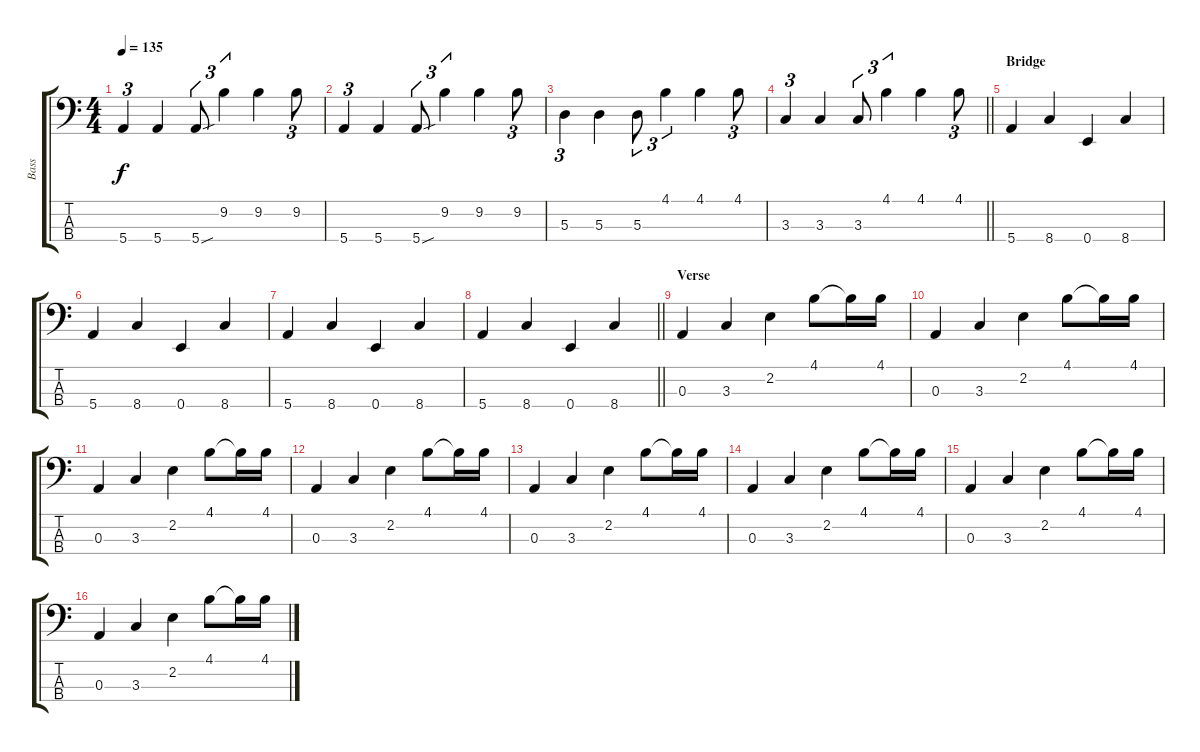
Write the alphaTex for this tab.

\track ("Bass" "Bass") {instrument electricbassfinger}
\staff {score tabs}
\tuning (G2 D2 A1 E1) {hide}
\ts (4 4)
\tempo 135
\clef f4
\ks c
5.4.4{tu (3 2) dy f} 5.4.4 5.4{sou}.8{tu (3 2)} 9.2.4{tu (3 2)} 9.2.4 9.2.8{tu (3 2)} |
5.4.4{tu (3 2)} 5.4.4 5.4{sou}.8{tu (3 2)} 9.2.4{tu (3 2)} 9.2.4 9.2.8{tu (3 2)} |
5.3.4{tu (3 2)} 5.3.4 5.3.8{tu (3 2)} 4.1.4{tu (3 2)} 4.1.4 4.1.8{tu (3 2)} |
\barLineRight lightlight
3.3.4{tu (3 2)} 3.3.4 3.3.8{tu (3 2)} 4.1.4{tu (3 2)} 4.1.4 4.1.8{tu (3 2)} |
\section ("" "Bridge")
5.4.4 8.4.4 0.4.4 8.4.4 |
5.4.4 8.4.4 0.4.4 8.4.4 |
5.4.4 8.4.4 0.4.4 8.4.4 |
\barLineRight lightlight
5.4.4 8.4.4 0.4.4 8.4.4 |
\section ("" "Verse")
0.3.4 3.3.4 2.2.4 4.1.8 4.1{t}.16 4.1.16 |
0.3.4 3.3.4 2.2.4 4.1.8 4.1{t}.16 4.1.16 |
0.3.4 3.3.4 2.2.4 4.1.8 4.1{t}.16 4.1.16 |
0.3.4 3.3.4 2.2.4 4.1.8 4.1{t}.16 4.1.16 |
0.3.4 3.3.4 2.2.4 4.1.8 4.1{t}.16 4.1.16 |
0.3.4 3.3.4 2.2.4 4.1.8 4.1{t}.16 4.1.16 |
0.3.4 3.3.4 2.2.4 4.1.8 4.1{t}.16 4.1.16 |
0.3.4 3.3.4 2.2.4 4.1.8 4.1{t}.16 4.1.16
